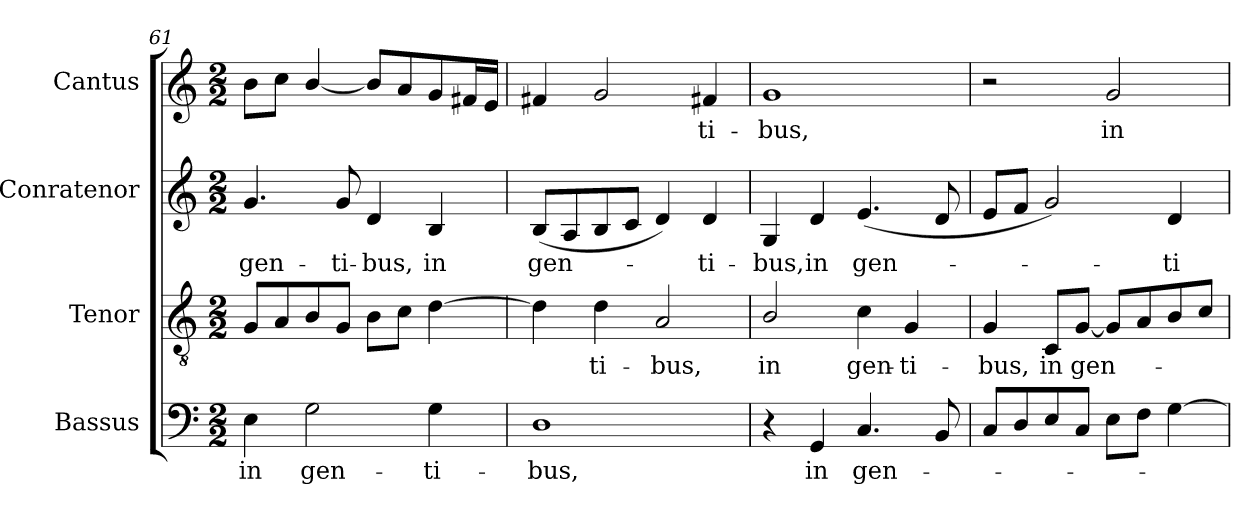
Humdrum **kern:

**kern	**text	**kern	**text	**kern	**text	**kern	**text
*part4	*part4	*part3	*part3	*part2	*part2	*part1	*part1
*staff4	*staff4	*staff3	*staff3	*staff2	*staff2	*staff1	*staff1
*I"Bassus	*	*I"Tenor	*	*I"Conratenor	*	*I"Cantus	*
*I'B.	*	*I'T.	*	*I'A.	*	*I'S.	*
*clefF4	*	*clefGv2	*	*clefG2	*	*clefG2	*
*	*	*ITrd7c12	*	*	*	*	*
*k[]	*	*k[]	*	*k[]	*	*k[]	*
*C:	*	*C:	*	*C:	*	*C:	*
*M2/2	*	*M2/2	*	*M2/2	*	*M2/2	*
=61	=61	=61	=61	=61	=61	=61	=61
!	!LO:LY:b:color=#000000	!	!	!	!	!	!
!	!	!	!	!	!LO:LY:b:color=#000000	!	!
4Ei\	in	8GGi/L	.	4.gi/	gen-	8bi\L	.
.	.	8AAi/	.	.	.	8cci\J	.
!	!LO:LY:b:color=#000000	!	!	!	!	!	!
2Gi\	gen-	8BBi/	.	.	.	[4bi/	.
!	!	!	!	!	!LO:LY:b:color=#000000	!	!
.	.	8GGi/J	.	8gi/	-ti-	.	.
!	!	!	!	!	!LO:LY:b:color=#000000	!	!
.	.	8BBi\L	.	4di/	-bus,	8bi/L]	.
.	.	8Ci\J	.	.	.	8ai/	.
!	!LO:LY:b:color=#000000	!	!	!	!	!	!
!	!	!	!	!	!LO:LY:b:color=#000000	!	!
4Gi\	-ti-	[4Di\	.	4Bi/	in	8gi/	.
.	.	.	.	.	.	16f#Xi/L	.
.	.	.	.	.	.	16ei/JJ	.
=62	=62	=62	=62	=62	=62	=62	=62
!	!LO:LY:b:color=#000000	!	!	!	!	!	!
!	!	!	!	!	!LO:LY:b:color=#000000	!	!
1Di	-bus,	4Di\]	.	(8Bi/L	gen-	4f#Xi/	.
.	.	.	.	8Ai/	.	.	.
!	!	!	!LO:LY:b:color=#000000	!	!	!	!
.	.	4Di\	-ti-	8Bi/	.	2gi/	.
.	.	.	.	8ci/J	.	.	.
!	!	!	!LO:LY:b:color=#000000	!	!	!	!
.	.	2AAi/	-bus,	4di/)	.	.	.
!	!	!	!	!	!LO:LY:b:color=#000000	!	!
!	!	!	!	!	!	!	!LO:LY:b:color=#000000
.	.	.	.	4di/	-ti-	4f#Xi/	-ti-
!!LO:LB:g=z
=63	=63	=63	=63	=63	=63	=63	=63
!	!	!	!LO:LY:b:color=#000000	!	!	!	!
!	!	!	!	!	!LO:LY:b:color=#000000	!	!
!	!	!	!	!	!	!	!LO:LY:b:color=#000000
4r	.	2BBi/	in	4Gi/	-bus,	1gi	-bus,
!	!LO:LY:b:color=#000000	!	!	!	!	!	!
!	!	!	!	!	!LO:LY:b:color=#000000	!	!
4GGi/	in	.	.	4di/	in	.	.
!	!LO:LY:b:color=#000000	!	!	!	!	!	!
!	!	!	!LO:LY:b:color=#000000	!	!	!	!
!	!	!	!	!	!LO:LY:b:color=#000000	!	!
4.Ci/	gen-	4Ci\	gen-	(4.ei/	gen-	.	.
!	!	!	!LO:LY:b:color=#000000	!	!	!	!
.	.	4GGi/	-ti-	.	.	.	.
8BBi/	.	.	.	8di/	.	.	.
=64	=64	=64	=64	=64	=64	=64	=64
!	!	!	!LO:LY:b:color=#000000	!	!	!	!
8Ci/L	.	4GGi/	-bus,	8ei/L	.	2r	.
8Di/	.	.	.	8fi/J	.	.	.
!	!	!	!LO:LY:b:color=#000000	!	!	!	!
8Ei/	.	8CCi/L	in	2gi/)	.	.	.
!	!	!	!LO:LY:b:color=#000000	!	!	!	!
8Ci/J	.	[8GGi/J	gen-	.	.	.	.
!	!	!	!	!	!	!	!LO:LY:b:color=#000000
8Ei\L	.	8GGi/L]	.	.	.	2gi/	in
8Fi\J	.	8AAi/	.	.	.	.	.
!	!	!	!	!	!LO:LY:b:color=#000000	!	!
[4Gi\	.	8BBi/	.	4di/	-ti-	.	.
.	.	8Ci/J	.	.	.	.	.
=	=	=	=	=	=	=	=
*-	*-	*-	*-	*-	*-	*-	*-
